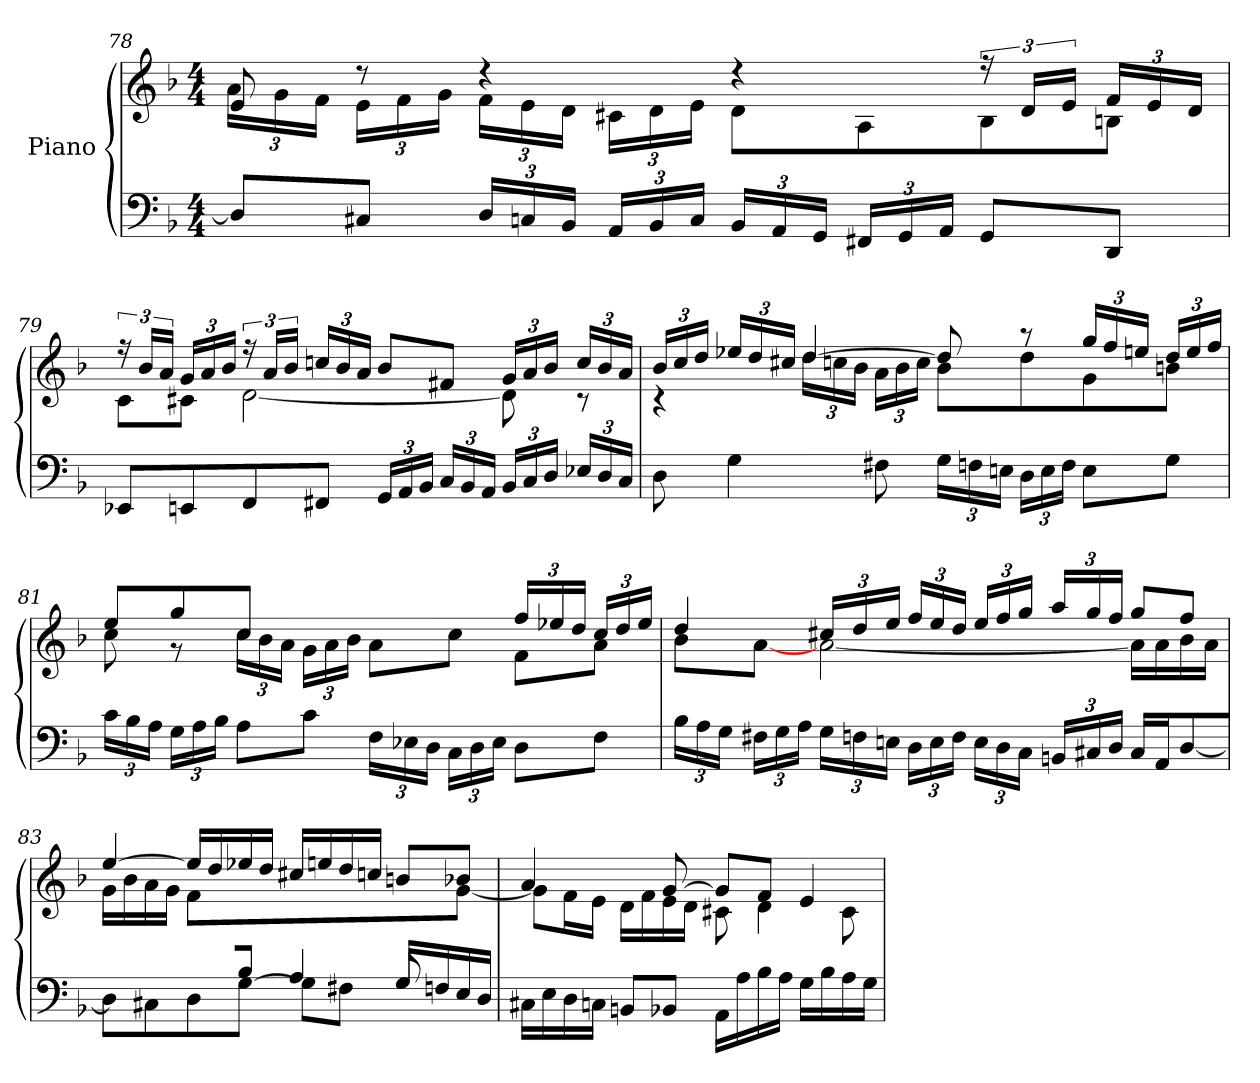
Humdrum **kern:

**kern	**kern
*part1	*part1
*staff2	*staff1
*I"Piano	*
*clefF4	*clefG2
*k[b-]	*k[b-]
*F:	*F:
*M4/4	*M4/4
=78	=78
*^	*^
8DLyy]	8D/L]	8e/	24aLL
.	.	.	24g
.	.	.	24fJJ
8C#X/Jyy	8C#X/J	8r	24e\LL
.	.	.	24f\
.	.	.	24g\JJ
24DLL	4ryy	4r	24fLL
24Cn/	.	.	24e
24BB-/JJ	.	.	24dJJ
24AALL	.	.	24c#X\LL
24BB-/	.	.	24d\
24C/JJ	.	.	24e\JJ
24BB-LL	2ryy	4r	8dL
24AA/	.	.	.
24GG/JJ	.	.	.
24FF#XLL	.	.	8A
24GG/	.	.	.
24AA/JJ	.	.	.
8GGL	.	24r	8B-
.	.	24dLL	.
.	.	24eJJ	.
8DD/J	.	24f/LL	8BnJ
.	.	24e/	.
.	.	24d/JJ	.
*v	*v	*	*
!!LO:LB:g=z	!!
=79	=79	=79
8EE-XL	24r	8cL
.	24b-LL	.
.	24aJJ	.
8EEn	24g/LL	8c#XJ
.	24a/	.
.	24b-/JJ	.
8FF	24r	[2d\
.	24aLL	.
.	24b-JJ	.
8FF#XJ	24ccn/LL	.
.	24b-/	.
.	24a/JJ	.
24GGLL	8b-L	.
24AA	.	.
24BB-JJ	.	.
24CLL	8f#XJ	.
24BB-	.	.
24AAJJ	.	.
24BB-LL	24g/LL	8d\]
24C	24a/	.
24DJJ	24b-/JJ	.
24E-X/LL	24cc/LL	8r
24D/	24b-/	.
24CJJ	24a/JJ	.
=80	=80	=80
8D	24b-/LL	4r
.	24cc/	.
.	24dd/JJ	.
4G	24ee-X/LL	.
.	24dd/	.
.	24cc#X/JJ	.
.	[4dd/	24ddLL
.	.	24cc
.	.	24b-JJ
8F#X	.	24aLL
.	.	24b-
.	.	24ccJJ
24GLL	8dd/]	8b-\L
24Fn	.	.
24EnJJ	.	.
24DLL	8r	8dd\
24E	.	.
24FJJ	.	.
8EL	24gg/LL	8g\
.	24ff/	.
.	24een/JJ	.
8GJ	24dd/LL	8bn\J
.	24ee/	.
.	24ff/JJ	.
!!LO:LB:g=z	!!
=81	=81	=81
24cLL	8ee/L	8cc\
24B-	.	.
24AJJ	.	.
24GLL	8gg/	8r
24A	.	.
24B-JJ	.	.
8AL	8cc/J	24cc\LL
.	.	24b-\
.	.	24a\JJ
8cJ	8ryy	24g\LL
.	.	24a\
.	.	24b-\JJ
24FLL	4ryy	8a\L
24E-X	.	.
24DJJ	.	.
24CLL	.	8cc\J
24D	.	.
24E-JJ	.	.
8DL	24ff/LL	8f\L
.	24ee-X/	.
.	24dd/JJ	.
8FJ	24cc/LL	8a\J
.	24dd/	.
.	24ee-/JJ	.
=82	=82	=82
24B-LL	4dd/	8b-\L
24A	.	.
24GJJ	.	.
24F#XLL	.	[8a\J
24G	.	.
24AJJ	.	.
24GLL	24cc#X/LL	[2a\
24Fn	24dd/	.
24EnJJ	24ee/JJ	.
24DLL	24ff/LL	.
24E	24ee/	.
24FJJ	24dd/JJ	.
24ELL	24ee/LL	.
24D	24ff/	.
24CJJ	24gg/JJ	.
24BBnLL	24aa/LL	.
24C#X	24gg/	.
24DJJ	24ff/JJ	.
16C#/LL	8gg/L	16a\LL]
16AA/	.	16a\
[8D/J	8ff/J	16b-\
.	.	16a\JJ
!!LO:LB:g=z	!!
=83	=83	=83
*^	*	*
*	*^	*	*
4.ryy	1ryy	8D\L]	[4ee/	16g\LL
.	.	.	.	16b-\
.	.	8C#X\	.	16a\
.	.	.	.	16g\JJ
.	.	8D\	16ee/LL]	8fL
.	.	.	16dd/	.
8B-J	.	[8G\J	16ee-X/	2ryy
.	.	.	16dd/JJ	.
4A/	.	8G\L]	16cc#X/LL	.
.	.	.	16een/	.
.	.	8F#X\J	16dd/	.
.	.	.	16ccn/JJ	.
8GL	.	16GLL	8bn/L	.
.	.	16Fn	.	.
8ryy	.	16E	8b-X/J	[8gJ
.	.	16DJJ	.	.
*	*v	*v	*	*
=84	=84	=84	=84
1ryy	16C#X\LL	4a/	8gL]
.	16E\	.	.
.	16D\	.	16fL
.	16Cn\JJ	.	16eJJ
.	8BBn/L	8ryy	16d\LL
.	.	.	16f\
.	8BB-X/J	[8g	16e\
.	.	.	16d\JJ
.	16AALL	8gL]	8c#X\
.	16A	.	.
.	16B-	8fJ	4d\
.	16AJJ	.	.
.	16G\LL	4e/	.
.	16B-\	.	.
.	16A\	.	8c#\
.	16G\JJ	.	.
*v	*v	*	*
*	*v	*v
=	=
*-	*-
